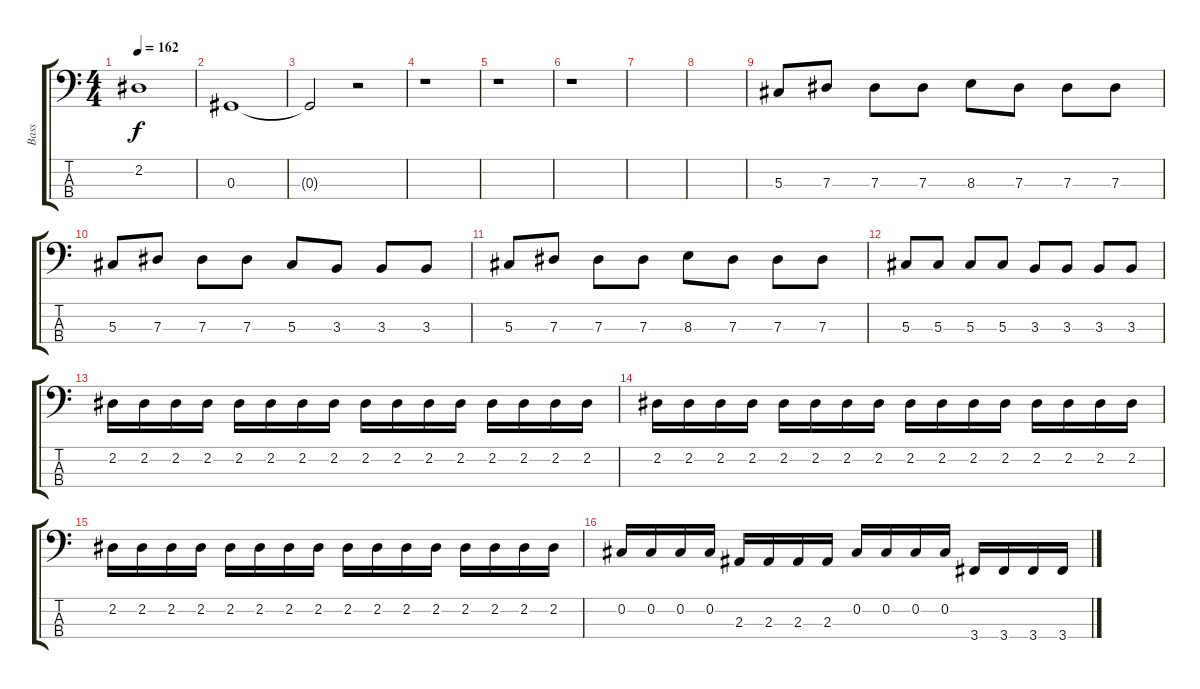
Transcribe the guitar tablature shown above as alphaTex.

\track ("Bass" "Bass") {instrument electricbasspick}
\staff {score tabs}
\tuning (Gb2 Db2 Ab1 Eb1) {hide}
\ts (4 4)
\tempo 162
\clef f4
\ks c
2.2.1{dy f} |
0.3.1 |
0.3{t}.2 r.2 |
r.1 |
r.1 |
r.1 |
|
|
5.3.8 7.3.8 7.3.8 7.3.8 8.3.8 7.3.8 7.3.8 7.3.8 |
5.3.8 7.3.8 7.3.8 7.3.8 5.3.8 3.3.8 3.3.8 3.3.8 |
5.3.8 7.3.8 7.3.8 7.3.8 8.3.8 7.3.8 7.3.8 7.3.8 |
5.3.8 5.3.8 5.3.8 5.3.8 3.3.8 3.3.8 3.3.8 3.3.8 |
2.2.16 2.2.16 2.2.16 2.2.16 2.2.16 2.2.16 2.2.16 2.2.16 2.2.16 2.2.16 2.2.16 2.2.16 2.2.16 2.2.16 2.2.16 2.2.16 |
2.2.16 2.2.16 2.2.16 2.2.16 2.2.16 2.2.16 2.2.16 2.2.16 2.2.16 2.2.16 2.2.16 2.2.16 2.2.16 2.2.16 2.2.16 2.2.16 |
2.2.16 2.2.16 2.2.16 2.2.16 2.2.16 2.2.16 2.2.16 2.2.16 2.2.16 2.2.16 2.2.16 2.2.16 2.2.16 2.2.16 2.2.16 2.2.16 |
0.2.16 0.2.16 0.2.16 0.2.16 2.3.16 2.3.16 2.3.16 2.3.16 0.2.16 0.2.16 0.2.16 0.2.16 3.4.16 3.4.16 3.4.16 3.4.16
